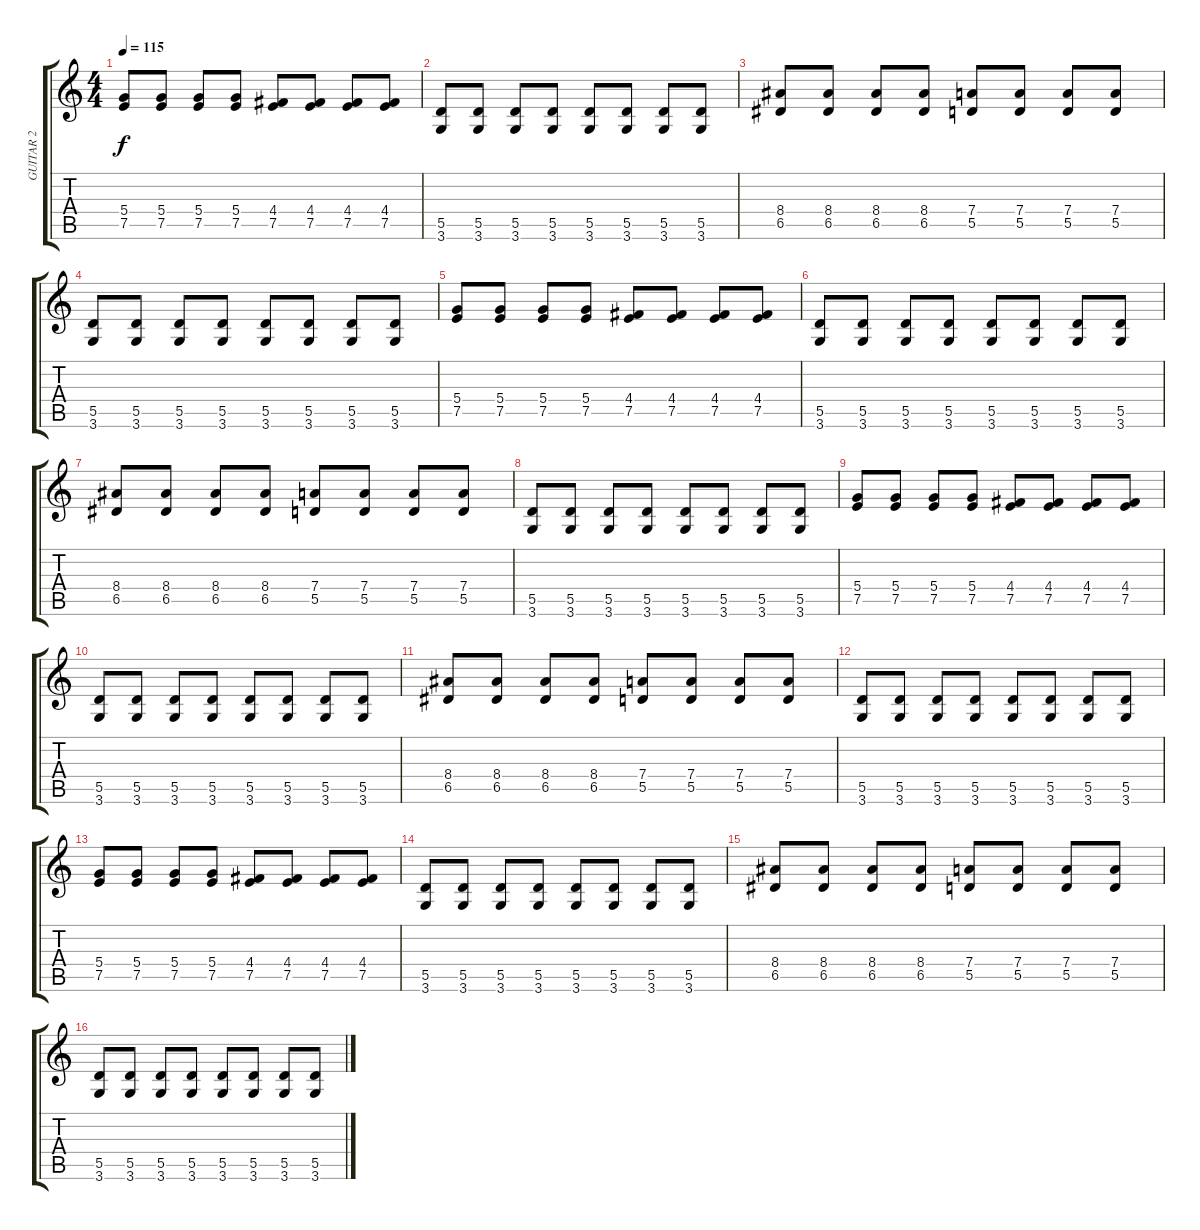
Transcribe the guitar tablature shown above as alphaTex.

\track ("GUITAR 2" "GUITAR 2") {instrument distortionguitar}
\staff {score tabs}
\tuning (E4 B3 G3 D3 A2 E2) {hide}
\ts (4 4)
\tempo 115
\clef g2
\ks c
(5.4 7.5).8{dy f} (5.4 7.5).8 (5.4 7.5).8 (5.4 7.5).8 (4.4 7.5).8 (4.4 7.5).8 (4.4 7.5).8 (4.4 7.5).8 |
(5.5 3.6).8 (5.5 3.6).8 (5.5 3.6).8 (5.5 3.6).8 (5.5 3.6).8 (5.5 3.6).8 (5.5 3.6).8 (5.5 3.6).8 |
(8.4 6.5).8 (8.4 6.5).8 (8.4 6.5).8 (8.4 6.5).8 (7.4 5.5).8 (7.4 5.5).8 (7.4 5.5).8 (7.4 5.5).8 |
(5.5 3.6).8 (5.5 3.6).8 (5.5 3.6).8 (5.5 3.6).8 (5.5 3.6).8 (5.5 3.6).8 (5.5 3.6).8 (5.5 3.6).8 |
(5.4 7.5).8 (5.4 7.5).8 (5.4 7.5).8 (5.4 7.5).8 (4.4 7.5).8 (4.4 7.5).8 (4.4 7.5).8 (4.4 7.5).8 |
(5.5 3.6).8 (5.5 3.6).8 (5.5 3.6).8 (5.5 3.6).8 (5.5 3.6).8 (5.5 3.6).8 (5.5 3.6).8 (5.5 3.6).8 |
(8.4 6.5).8 (8.4 6.5).8 (8.4 6.5).8 (8.4 6.5).8 (7.4 5.5).8 (7.4 5.5).8 (7.4 5.5).8 (7.4 5.5).8 |
(5.5 3.6).8 (5.5 3.6).8 (5.5 3.6).8 (5.5 3.6).8 (5.5 3.6).8 (5.5 3.6).8 (5.5 3.6).8 (5.5 3.6).8 |
(5.4 7.5).8 (5.4 7.5).8 (5.4 7.5).8 (5.4 7.5).8 (4.4 7.5).8 (4.4 7.5).8 (4.4 7.5).8 (4.4 7.5).8 |
(5.5 3.6).8 (5.5 3.6).8 (5.5 3.6).8 (5.5 3.6).8 (5.5 3.6).8 (5.5 3.6).8 (5.5 3.6).8 (5.5 3.6).8 |
(8.4 6.5).8 (8.4 6.5).8 (8.4 6.5).8 (8.4 6.5).8 (7.4 5.5).8 (7.4 5.5).8 (7.4 5.5).8 (7.4 5.5).8 |
(5.5 3.6).8 (5.5 3.6).8 (5.5 3.6).8 (5.5 3.6).8 (5.5 3.6).8 (5.5 3.6).8 (5.5 3.6).8 (5.5 3.6).8 |
(5.4 7.5).8 (5.4 7.5).8 (5.4 7.5).8 (5.4 7.5).8 (4.4 7.5).8 (4.4 7.5).8 (4.4 7.5).8 (4.4 7.5).8 |
(5.5 3.6).8 (5.5 3.6).8 (5.5 3.6).8 (5.5 3.6).8 (5.5 3.6).8 (5.5 3.6).8 (5.5 3.6).8 (5.5 3.6).8 |
(8.4 6.5).8 (8.4 6.5).8 (8.4 6.5).8 (8.4 6.5).8 (7.4 5.5).8 (7.4 5.5).8 (7.4 5.5).8 (7.4 5.5).8 |
(5.5 3.6).8 (5.5 3.6).8 (5.5 3.6).8 (5.5 3.6).8 (5.5 3.6).8 (5.5 3.6).8 (5.5 3.6).8 (5.5 3.6).8
